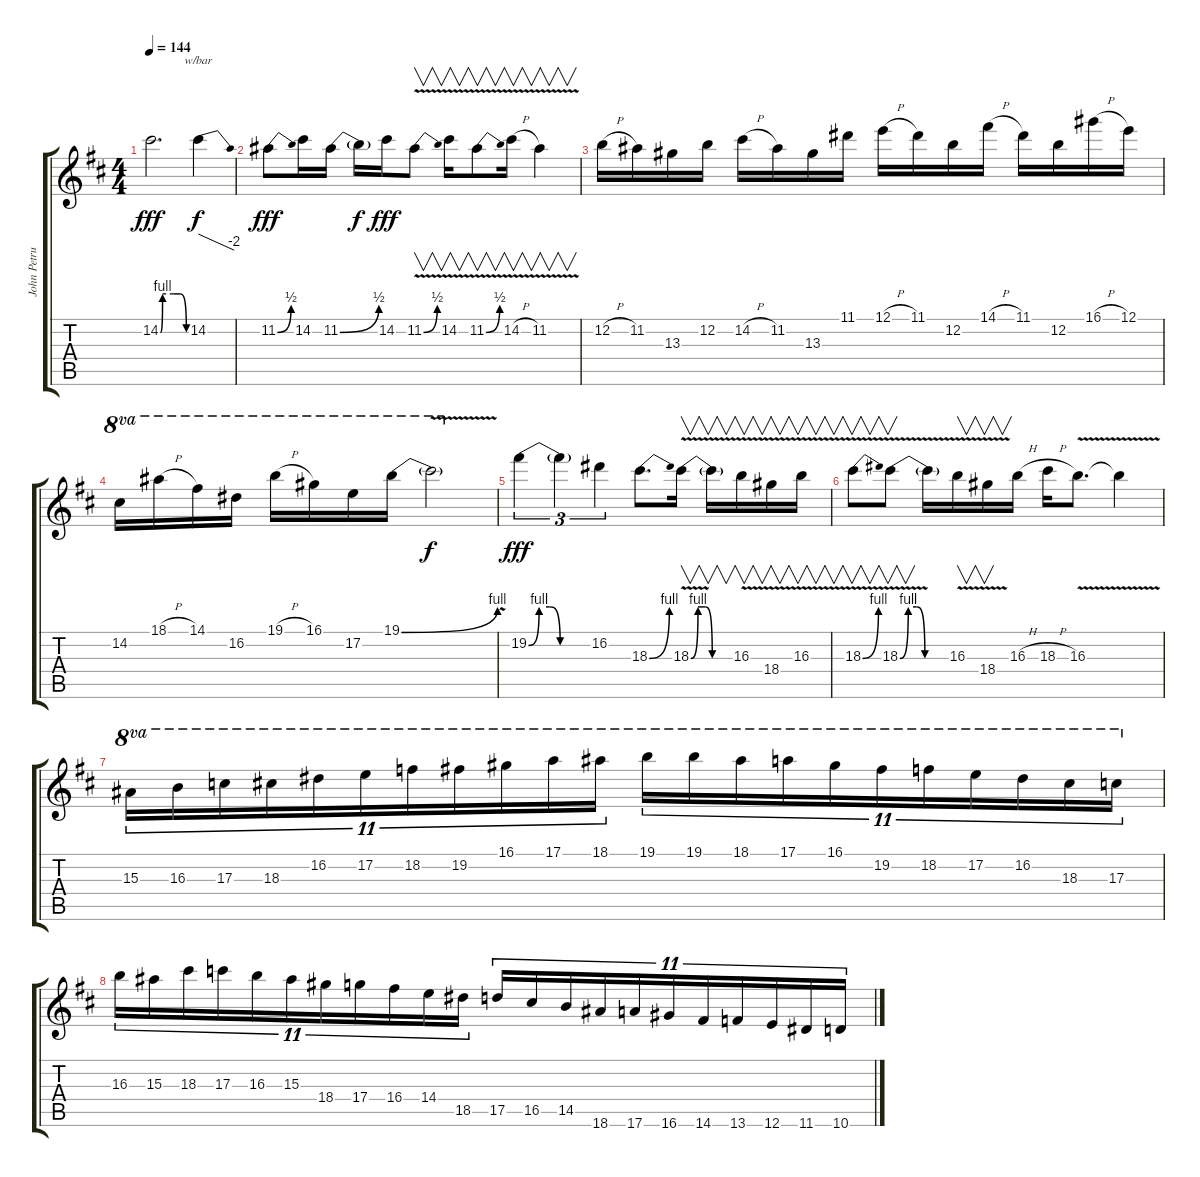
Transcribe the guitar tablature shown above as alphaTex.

\track ("John Petrucci Lead Guitar" "John Petru") {instrument distortionguitar}
\staff {score tabs}
\tuning (E4 B3 G3 D3 A2 E2) {hide}
\ts (4 4)
\tempo 144
\clef g2
\ks bminor
14.2{be (custom 0 0 5 4 30 4 45 4 60 0)}.2{d dy fff} 14.2.4{tbe (dive default 0 0 60 -8) dy f} |
11.2{be (bend 0 0 60 2)}.8{dy fff} 14.2.16 11.2{be (bend 0 0 60 2)}.16 11.2{t}.16{dy f} 14.2.16{dy fff} 11.2{be (bend 0 0 60 2) v}.8{v} 14.2{v}.16{v} 11.2{be (bend 0 0 60 2) v}.8{v} 14.2{v h}.16{v} 11.2{v}.4{v} |
12.2{h}.16 11.2.16 13.3.16 12.2.16 14.2{h}.16 11.2.16 13.3.16 11.1.16 12.1{h}.16 11.1.16 12.2.16 14.1{h}.16 11.1.16 12.2.16 16.1{h}.16 12.1.16 |
14.2.16{ot 8va} 18.1{h}.16{ot 8va} 14.1.16{ot 8va} 16.2.16{ot 8va} 19.1{h}.16{ot 8va} 16.1.16{ot 8va} 17.2.16{ot 8va} 19.1{be (bend 0 0 60 4)}.16{ot 8va} 19.1{v t}.2{ot 8va dy f} |
19.2{be (custom 0 0 10 4 20 4 30 0 60 0)}.4{tu (3 2) dy fff} 19.2{t}.4{tu (3 2)} 16.2.4{tu (3 2)} 18.3{be (bend 0 0 60 4)}.8{d} 18.3{be (custom 0 0 10 4 20 4 30 0 60 0) v}.16{v} 18.3{t}.16{v} 16.3{v}.16{v} 18.4{v}.16{v} 16.3{v}.16{v} |
18.3{be (bend 0 0 60 4) v}.8{v} 18.3{be (custom 0 0 10 4 20 4 30 0 60 0) v}.8{v} 18.3{t}.16 16.3{v}.16{v} 18.4{v}.16{v} 16.3{h}.16 18.3{h}.16 16.3{v}.8{d} 16.3{t}.4 |
15.3.16{tu (11 8) ot 8va} 16.3.16{tu (11 8) ot 8va} 17.3.16{tu (11 8) ot 8va} 18.3.16{tu (11 8) ot 8va} 16.2.16{tu (11 8) ot 8va} 17.2.16{tu (11 8) ot 8va} 18.2.16{tu (11 8) ot 8va} 19.2.16{tu (11 8) ot 8va} 16.1.16{tu (11 8) ot 8va} 17.1.16{tu (11 8) ot 8va} 18.1.16{tu (11 8) ot 8va} 19.1.16{tu (11 8) ot 8va} 19.1.16{tu (11 8) ot 8va} 18.1.16{tu (11 8) ot 8va} 17.1.16{tu (11 8) ot 8va} 16.1.16{tu (11 8) ot 8va} 19.2.16{tu (11 8) ot 8va} 18.2.16{tu (11 8) ot 8va} 17.2.16{tu (11 8) ot 8va} 16.2.16{tu (11 8) ot 8va} 18.3.16{tu (11 8) ot 8va} 17.3.16{tu (11 8) ot 8va} |
16.3.16{tu (11 8)} 15.3.16{tu (11 8)} 18.3.16{tu (11 8)} 17.3.16{tu (11 8)} 16.3.16{tu (11 8)} 15.3.16{tu (11 8)} 18.4.16{tu (11 8)} 17.4.16{tu (11 8)} 16.4.16{tu (11 8)} 14.4.16{tu (11 8)} 18.5.16{tu (11 8)} 17.5.16{tu (11 8)} 16.5.16{tu (11 8)} 14.5.16{tu (11 8)} 18.6.16{tu (11 8)} 17.6.16{tu (11 8)} 16.6.16{tu (11 8)} 14.6.16{tu (11 8)} 13.6.16{tu (11 8)} 12.6.16{tu (11 8)} 11.6.16{tu (11 8)} 10.6.16{tu (11 8)}
